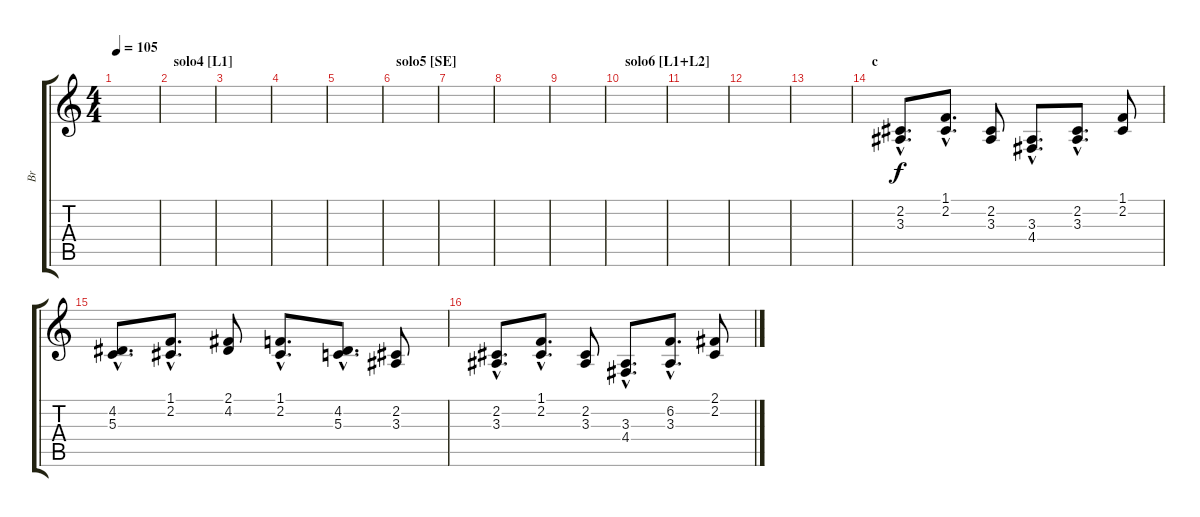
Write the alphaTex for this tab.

\track ("Br" "Br") {instrument brasssection}
\staff {score tabs}
\tuning (E4 B3 G3 D3 A2 E2) {hide}
\ts (4 4)
\tempo 105
\clef g2
\ks c
|
\section ("" "solo4 [L1]")
|
|
|
|
\section ("" "solo5 [SE]")
|
|
|
|
\section ("" "solo6 [L1+L2]")
|
|
|
|
\section ("" "c")
(2.2{hac} 3.3{hac}).8{d volume 13 instrument stringensemble1} (1.1{hac} 2.2{hac}).8{d} (2.2 3.3).8 (3.3{hac} 4.4{hac}).8{d} (2.2{hac} 3.3{hac}).8{d} (1.1 2.2).8 |
(4.2{hac} 5.3{hac}).8{d} (1.1{hac} 2.2{hac}).8{d} (2.1 4.2).8 (1.1{hac} 2.2{hac}).8{d} (4.2{hac} 5.3{hac}).8{d} (2.2 3.3).8 |
(2.2{hac} 3.3{hac}).8{d} (1.1{hac} 2.2{hac}).8{d} (2.2 3.3).8 (3.3{hac} 4.4{hac}).8{d} (6.2{hac} 3.3{hac}).8{d} (2.1 2.2).8
